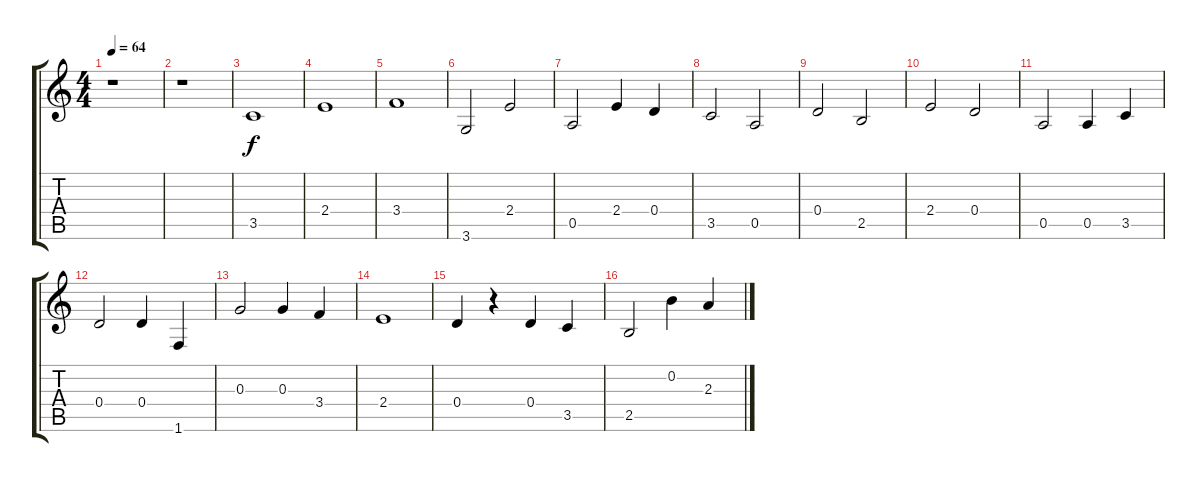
\track "" {instrument overdrivenguitar}
\staff {score tabs}
\tuning (E4 B3 G3 D3 A2 E2) {hide}
\ts (4 4)
\tempo 64
\clef g2
\ks c
r.1{dy f} |
r.1 |
3.5.1 |
2.4.1 |
3.4.1 |
3.6.2 2.4.2 |
0.5.2 2.4.4 0.4.4 |
3.5.2 0.5.2 |
0.4.2 2.5.2 |
2.4.2 0.4.2 |
0.5.2 0.5.4 3.5.4 |
0.4.2 0.4.4 1.6.4 |
0.3.2 0.3.4 3.4.4 |
2.4.1 |
0.4.4 r.4 0.4.4 3.5.4 |
2.5.2 0.2.4 2.3.4
